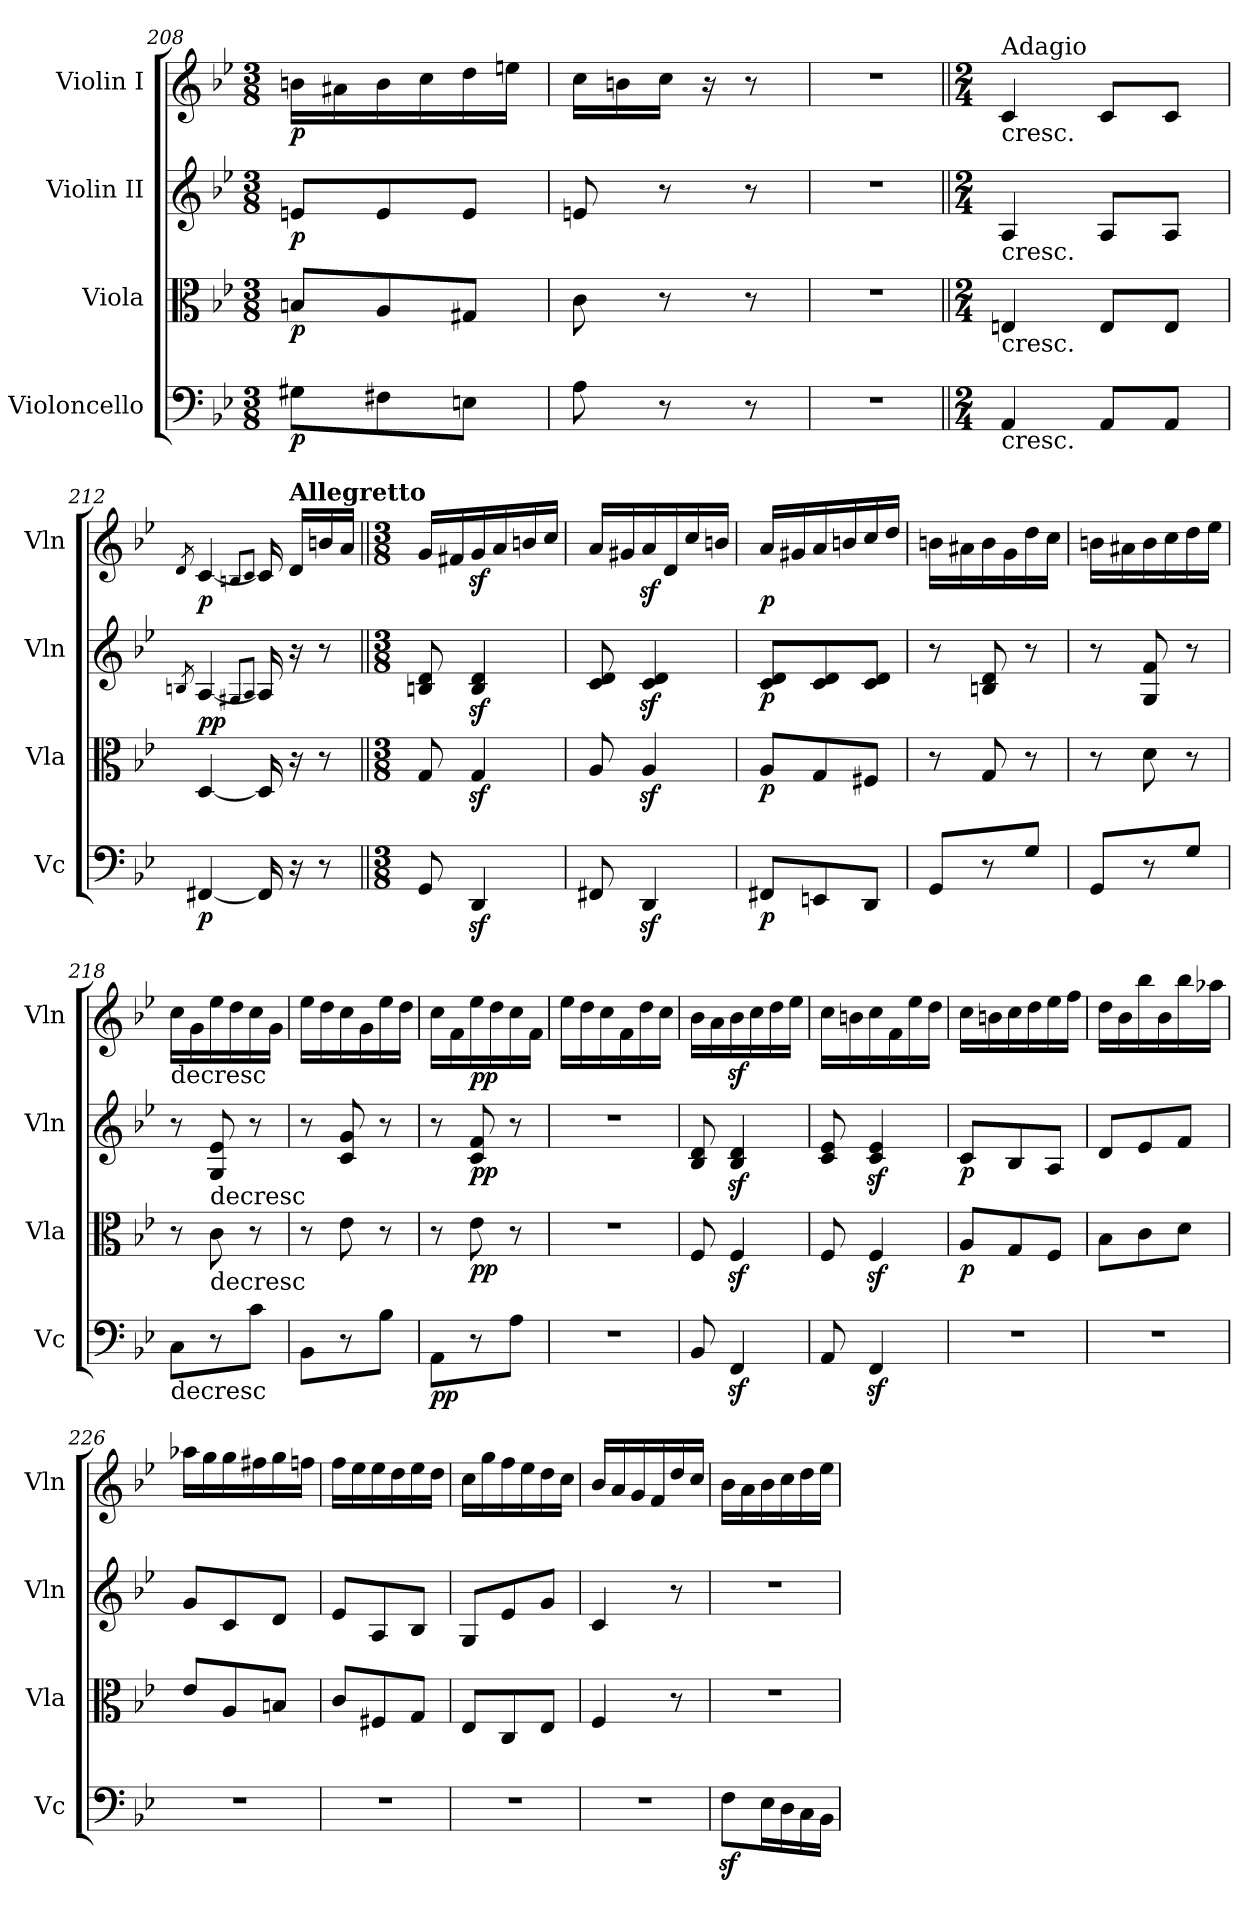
**kern	**dynam	**kern	**dynam	**kern	**dynam	**kern	**dynam
*part4	*part4	*part3	*part3	*part2	*part2	*part1	*part1
*staff4	*staff4	*staff3	*staff3	*staff2	*staff2	*staff1	*staff1
*I"Violoncello	*	*I"Viola	*	*I"Violin II	*	*I"Violin I	*
*I'Vc	*	*I'Vla	*	*I'Vln	*	*I'Vln	*
!!LO:PB:g=z
*clefF4	*	*clefC3	*	*clefG2	*	*clefG2	*
*k[b-e-]	*	*k[b-e-]	*	*k[b-e-]	*	*k[b-e-]	*
*M3/8	*	*M3/8	*	*M3/8	*	*M3/8	*
=208	=208	=208	=208	=208	=208	=208	=208
!	!LO:DY:b	!	!LO:DY:b	!	!LO:DY:b	!	!LO:DY:b
8G#X\L	p	8Bn/L	p	8en/L	p	16bn\LL	p
.	.	.	.	.	.	16a#X\	.
8F#X\	.	8A/	.	8e/	.	16b\	.
.	.	.	.	.	.	16cc\	.
8En\J	.	8G#X/J	.	8e/J	.	16dd\	.
.	.	.	.	.	.	16een\JJ	.
!!LO:PB:g=z
=209	=209	=209	=209	=209	=209	=209	=209
8A\	.	8c\	.	8en/	.	16cc\LL	.
.	.	.	.	.	.	16bn\	.
8r	.	8r	.	8r	.	16cc\JJ	.
.	.	.	.	.	.	16r	.
8r	.	8r	.	8r	.	8r	.
=210	=210	=210	=210	=210	=210	=210	=210
4.r	.	4.r	.	4.r	.	4.r	.
=211||	=211||	=211||	=211||	=211||	=211||	=211||	=211||
*M2/4	*	*M2/4	*	*M2/4	*	*M2/4	*
*	*	*	*	*	*	*MM30	*
!	!	!	!	!	!	!LO:TX:a:t=Adagio	!
!	!	!	!	!	!	!LO:TX:b:t=cresc.	!
!	!	!	!	!LO:TX:b:t=cresc.	!	!	!
!	!	!LO:TX:b:t=cresc.	!	!	!	!	!
!LO:TX:b:t=cresc.	!	!	!	!	!	!	!
4AA/	.	4En/	.	4A/	.	4c/	.
8AA/L	.	8E/L	.	8A/L	.	8c/L	.
8AA/J	.	8E/J	.	8A/J	.	8c/J	.
=212	=212	=212	=212	=212	=212	=212	=212
.	.	.	.	8qBn/	.	8qd/	.
!	!LO:DY:b	!	!LO:DY:b	!	!	!	!
!	!	!	!LO:DY:n=1:a	!	!	!	!LO:DY:b
[4FF#X/	p	[4D/	p p	[4A/	.	[4c/	p
.	.	.	.	8qG#X/L	.	8qBn/L	.
.	.	.	.	8qA/J	.	8qc/J	.
16FF#/]	.	16D/]	.	16A/]	.	16c/]	.
!	!	!	!	!	!	!LO:TX:a:B:t=Allegretto	!
16r	.	16r	.	16r	.	16d/LL	.
8r	.	8r	.	8r	.	16bn/	.
.	.	.	.	.	.	16a/JJ	.
=213||	=213||	=213||	=213||	=213||	=213||	=213||	=213||
*M3/8	*	*M3/8	*	*M3/8	*	*M3/8	*
8GG/	.	8G/	.	8Bn/ 8d/	.	16g/LL	.
.	.	.	.	.	.	16f#X/	.
4DDz</	.	4Gz</	.	4B/z< 4d/z<	.	16gz</	.
.	.	.	.	.	.	16a/	.
.	.	.	.	.	.	16bn/	.
.	.	.	.	.	.	16cc/JJ	.
!!LO:LB:g=z
=214	=214	=214	=214	=214	=214	=214	=214
8FF#X/	.	8A/	.	8c/ 8d/	.	16a/LL	.
.	.	.	.	.	.	16g#X/	.
4DDz</	.	4Az</	.	4c/z< 4d/z<	.	16az</	.
.	.	.	.	.	.	16d/	.
.	.	.	.	.	.	16cc/	.
.	.	.	.	.	.	16bn/JJ	.
=215	=215	=215	=215	=215	=215	=215	=215
!	!LO:DY:b	!	!LO:DY:b	!	!LO:DY:b	!	!LO:DY:b
8FF#X/L	p	8A/L	p	8c/ 8d/L	p	16a/LL	p
.	.	.	.	.	.	16g#X/	.
8EEn/	.	8G/	.	8c/ 8d/	.	16a/	.
.	.	.	.	.	.	16bn/	.
8DD/J	.	8F#X/J	.	8c/ 8d/J	.	16cc/	.
.	.	.	.	.	.	16dd/JJ	.
=216	=216	=216	=216	=216	=216	=216	=216
8GG/L	.	8r	.	8r	.	16bn\LL	.
.	.	.	.	.	.	16a#X\	.
8r	.	8G/	.	8Bn/ 8d/	.	16b\	.
.	.	.	.	.	.	16g\	.
8G/J	.	8r	.	8r	.	16dd\	.
.	.	.	.	.	.	16cc\JJ	.
=217	=217	=217	=217	=217	=217	=217	=217
8GG/L	.	8r	.	8r	.	16bn\LL	.
.	.	.	.	.	.	16a#X\	.
8r	.	8d\	.	8G/ 8f/	.	16b\	.
.	.	.	.	.	.	16cc\	.
8G/J	.	8r	.	8r	.	16dd\	.
.	.	.	.	.	.	16ee-\JJ	.
=218	=218	=218	=218	=218	=218	=218	=218
!	!	!	!	!	!	!LO:TX:b:t=decresc	!
!LO:TX:b:t=decresc	!	!	!	!	!	!	!
8C\L	.	8r	.	8r	.	16cc\LL	.
.	.	.	.	.	.	16g\	.
!	!	!LO:TX:a:t=decresc	!	!	!	!	!
!	!	!LO:TX:b:t=decresc	!	!	!	!	!
8r	.	8c\	.	8G/ 8e-/	.	16ee-\	.
.	.	.	.	.	.	16dd\	.
8c\J	.	8r	.	8r	.	16cc\	.
.	.	.	.	.	.	16g\JJ	.
!!LO:PB:g=z
=219	=219	=219	=219	=219	=219	=219	=219
8BB-\L	.	8r	.	8r	.	16ee-\LL	.
.	.	.	.	.	.	16dd\	.
8r	.	8e-\	.	8c/ 8g/	.	16cc\	.
.	.	.	.	.	.	16g\	.
8B-\J	.	8r	.	8r	.	16ee-\	.
.	.	.	.	.	.	16dd\JJ	.
=220	=220	=220	=220	=220	=220	=220	=220
!	!LO:DY:b	!	!	!	!	!	!
8AA\L	pp	8r	.	8r	.	16cc\LL	.
.	.	.	.	.	.	16f\	.
!	!	!	!LO:DY:b	!	!LO:DY:b	!	!LO:DY:b
8r	.	8e-\	pp	8c/ 8f/	pp	16ee-\	pp
.	.	.	.	.	.	16dd\	.
8A\J	.	8r	.	8r	.	16cc\	.
.	.	.	.	.	.	16f\JJ	.
=221	=221	=221	=221	=221	=221	=221	=221
4.r	.	4.r	.	4.r	.	16ee-\LL	.
.	.	.	.	.	.	16dd\	.
.	.	.	.	.	.	16cc\	.
.	.	.	.	.	.	16f\	.
.	.	.	.	.	.	16dd\	.
.	.	.	.	.	.	16cc\JJ	.
=222	=222	=222	=222	=222	=222	=222	=222
8BB-/	.	8F/	.	8B-/ 8d/	.	16b-\LL	.
.	.	.	.	.	.	16a\	.
4FFz</	.	4Fz</	.	4B-/z< 4d/z<	.	16b-z<\	.
.	.	.	.	.	.	16cc\	.
.	.	.	.	.	.	16dd\	.
.	.	.	.	.	.	16ee-\JJ	.
=223	=223	=223	=223	=223	=223	=223	=223
8AA/	.	8F/	.	8c/ 8e-/	.	16cc\LL	.
.	.	.	.	.	.	16bn\	.
4FFz</	.	4Fz</	.	4c/z> 4e-/z>	.	16cc\	.
.	.	.	.	.	.	16f\	.
.	.	.	.	.	.	16ee-\	.
.	.	.	.	.	.	16dd\JJ	.
!!LO:LB:g=z
=224	=224	=224	=224	=224	=224	=224	=224
!	!	!	!LO:DY:b	!	!LO:DY:b	!	!
4.r	.	8A/L	p	8c/L	p	16cc\LL	.
.	.	.	.	.	.	16bn\	.
.	.	8G/	.	8B-/	.	16cc\	.
.	.	.	.	.	.	16dd\	.
.	.	8F/J	.	8A/J	.	16ee-\	.
.	.	.	.	.	.	16ff\JJ	.
!!LO:PB:g=z
=225	=225	=225	=225	=225	=225	=225	=225
4.r	.	8B-\L	.	8d/L	.	16dd\LL	.
.	.	.	.	.	.	16b-\	.
.	.	8c\	.	8e-/	.	16bb-\	.
.	.	.	.	.	.	16b-\	.
.	.	8d\J	.	8f/J	.	16bb-\	.
.	.	.	.	.	.	16aa-X\JJ	.
=226	=226	=226	=226	=226	=226	=226	=226
4.r	.	8e-/L	.	8g/L	.	16aa-X\LL	.
.	.	.	.	.	.	16gg\	.
.	.	8A/	.	8c/	.	16gg\	.
.	.	.	.	.	.	16ff#X\	.
.	.	8Bn/J	.	8d/J	.	16gg\	.
.	.	.	.	.	.	16ffn\JJ	.
=227	=227	=227	=227	=227	=227	=227	=227
4.r	.	8c/L	.	8e-/L	.	16ff\LL	.
.	.	.	.	.	.	16ee-\	.
.	.	8F#X/	.	8A/	.	16ee-\	.
.	.	.	.	.	.	16dd\	.
.	.	8G/J	.	8B-/J	.	16ee-\	.
.	.	.	.	.	.	16dd\JJ	.
=228	=228	=228	=228	=228	=228	=228	=228
4.r	.	8E-/L	.	8G/L	.	16cc\LL	.
.	.	.	.	.	.	16gg\	.
.	.	8C/	.	8e-/	.	16ff\	.
.	.	.	.	.	.	16ee-\	.
.	.	8E-/J	.	8g/J	.	16dd\	.
.	.	.	.	.	.	16cc\JJ	.
=229	=229	=229	=229	=229	=229	=229	=229
4.r	.	4F/	.	4c/	.	16b-/LL	.
.	.	.	.	.	.	16a/	.
.	.	.	.	.	.	16g/	.
.	.	.	.	.	.	16f/	.
.	.	8r	.	8r	.	16dd/	.
.	.	.	.	.	.	16cc/JJ	.
!!LO:LB:g=z
=230	=230	=230	=230	=230	=230	=230	=230
8Fz<\L	.	4.r	.	4.r	.	16b-\LL	.
.	.	.	.	.	.	16a\	.
16E-\L	.	.	.	.	.	16b-\	.
16D\	.	.	.	.	.	16cc\	.
16C\	.	.	.	.	.	16dd\	.
16BB-\JJ	.	.	.	.	.	16ee-\JJ	.
=	=	=	=	=	=	=	=
*-	*-	*-	*-	*-	*-	*-	*-
